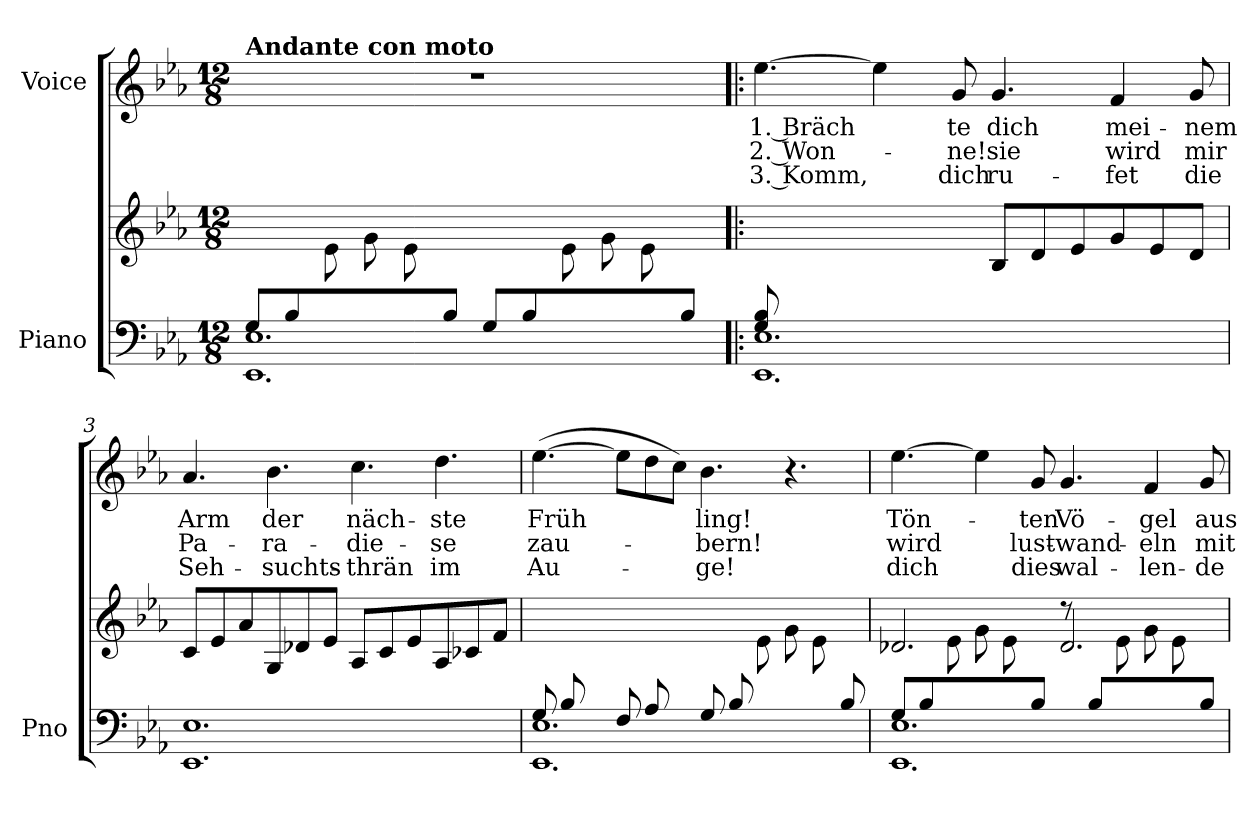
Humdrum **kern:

**kern	**kern	**kern	**text	**text	**text
*part2	*part2	*part1	*part1	*part1	*part1
*staff3	*staff2	*staff1	*staff1	*staff1	*staff1
*I"Piano	*	*I"Voice	*	*	*
*I'Pno	*	*	*	*	*
*clefF4	*clefG2	*clefG2	*	*	*
*k[b-e-a-]	*k[b-e-a-]	*k[b-e-a-]	*	*	*
*M12/8	*M12/8	*M12/8	*	*	*
=1	=1	=1	=1	=1	=1
*^	*	*	*	*	*
!	!	!	!LO:TX:a:B:t=Andante con moto	!	!	!
8G/L	1.EE- 1.E-	4ryy	1.r	.	.	.
8B-/	.	.	.	.	.	.
4.ryy	.	8e-\	.	.	.	.
.	.	8g\	.	.	.	.
.	.	8e-\	.	.	.	.
8B-/J	.	4.ryy	.	.	.	.
8G/L	.	.	.	.	.	.
8B-/	.	.	.	.	.	.
4.ryy	.	8e-\	.	.	.	.
.	.	8g\	.	.	.	.
.	.	8e-\	.	.	.	.
8B-/J	.	8ryy	.	.	.	.
=2!|:	=2!|:	=2!|:	=2!|:	=2!|:	=2!|:	=2!|:
!	!	!	!	!LO:LY:b	!LO:LY:b	!LO:LY:b
8G/ 8B-/L	1.EE- 1.E-	8ryy	[4.ee-\	1. Bräch	2. Won-	3. Komm,
1ryy	.	8d-X\	.	.	.	.
.	.	8e-\	.	.	.	.
.	.	8g\	4ee-\]	.	.	.
.	.	8e-\	.	.	.	.
!	!	!	!	!LO:LY:b	!LO:LY:b	!LO:LY:b
.	.	8d-\J	8g/	-te	-ne!	dich
!	!	!	!	!LO:LY:b	!LO:LY:b	!LO:LY:b
.	.	8B-/L	4.g/	dich	sie	ru-
.	.	8d-/	.	.	.	.
.	.	8e-/	.	.	.	.
!	!	!	!	!LO:LY:b	!LO:LY:b	!LO:LY:b
4.ryy	.	8g/	4f/	mei-	wird	-fet
.	.	8e-/	.	.	.	.
!	!	!	!	!LO:LY:b	!LO:LY:b	!LO:LY:b
.	.	8d-/J	8g/	-nem	mir	die
*v	*v	*	*	*	*	*
=3	=3	=3	=3	=3	=3
!	!	!	!LO:LY:b	!LO:LY:b	!LO:LY:b
1.EE- 1.E-	8c/L	4.a-/	Arm	Pa-	Seh-
.	8e-/	.	.	.	.
.	8a-/	.	.	.	.
!	!	!	!LO:LY:b	!LO:LY:b	!LO:LY:b
.	8G/	4.b-\	der	-ra-	-suchts-
.	8d-X/	.	.	.	.
.	8e-/J	.	.	.	.
!	!	!	!LO:LY:b	!LO:LY:b	!LO:LY:b
.	8A-/L	4.cc\	näch-	-die-	-thrän
.	8c/	.	.	.	.
.	8e-/	.	.	.	.
!	!	!	!LO:LY:b	!LO:LY:b	!LO:LY:b
.	8A-/	4.dd\	-ste	-se	im
.	8c-X/	.	.	.	.
.	8f/J	.	.	.	.
=4	=4	=4	=4	=4	=4
*^	*	*	*	*	*
!	!	!	!	!LO:LY:b	!LO:LY:b	!LO:LY:b
8G/L	1.EE- 1.E-	4ryy	([4.ee-\	Früh	zau-	Au-
8B-/	.	.	.	.	.	.
8ryy	.	8e-\	.	.	.	.
8F/	.	4ryy	8ee-\L]	.	.	.
8A-/	.	.	8dd\	.	.	.
8ryy	.	8e-\J	8cc\J)	.	.	.
!	!	!	!	!LO:LY:b	!LO:LY:b	!LO:LY:b
8G/L	.	4ryy	4.b-\	-ling!	-bern!	-ge!
8B-/	.	.	.	.	.	.
4.ryy	.	8e-\	.	.	.	.
.	.	8g\	4.r	.	.	.
.	.	8e-\	.	.	.	.
8B-/J	.	8ryy	.	.	.	.
!!LO:LB:g=z
=5	=5	=5	=5	=5	=5	=5
*	*	*^	*	*	*	*
!	!	!	!	!	!LO:LY:b	!LO:LY:b	!LO:LY:b
8G/L	1.EE- 1.E-	4ryy	2.d-X/	[4.ee-\	Tön-	wird	dich
8B-/	.	.	.	.	.	.	.
4.ryy	.	8e-\	.	.	.	.	.
.	.	8g\	.	4ee-\]	.	.	.
.	.	8e-\	.	.	.	.	.
!	!	!	!	!	!LO:LY:b	!LO:LY:b	!LO:LY:b
8B-/J	.	8ryy	.	8g/	-ten	lust-	dies
!	!	!	!	!	!LO:LY:b	!LO:LY:b	!LO:LY:b
8ryy	.	8rdd	2.d-/	4.g/	Vö-	-wand-	wal-
8B-/L	.	8ryy	.	.	.	.	.
4.ryy	.	8e-\	.	.	.	.	.
!	!	!	!	!	!LO:LY:b	!LO:LY:b	!LO:LY:b
.	.	8g\	.	4f/	-gel	-eln	-len-
.	.	8e-\	.	.	.	.	.
!	!	!	!	!	!LO:LY:b	!LO:LY:b	!LO:LY:b
8B-/J	.	8ryy	.	8g/	aus	mit	-de
*v	*v	*	*	*	*	*	*
*	*v	*v	*	*	*	*
=	=	=	=	=	=
*-	*-	*-	*-	*-	*-
